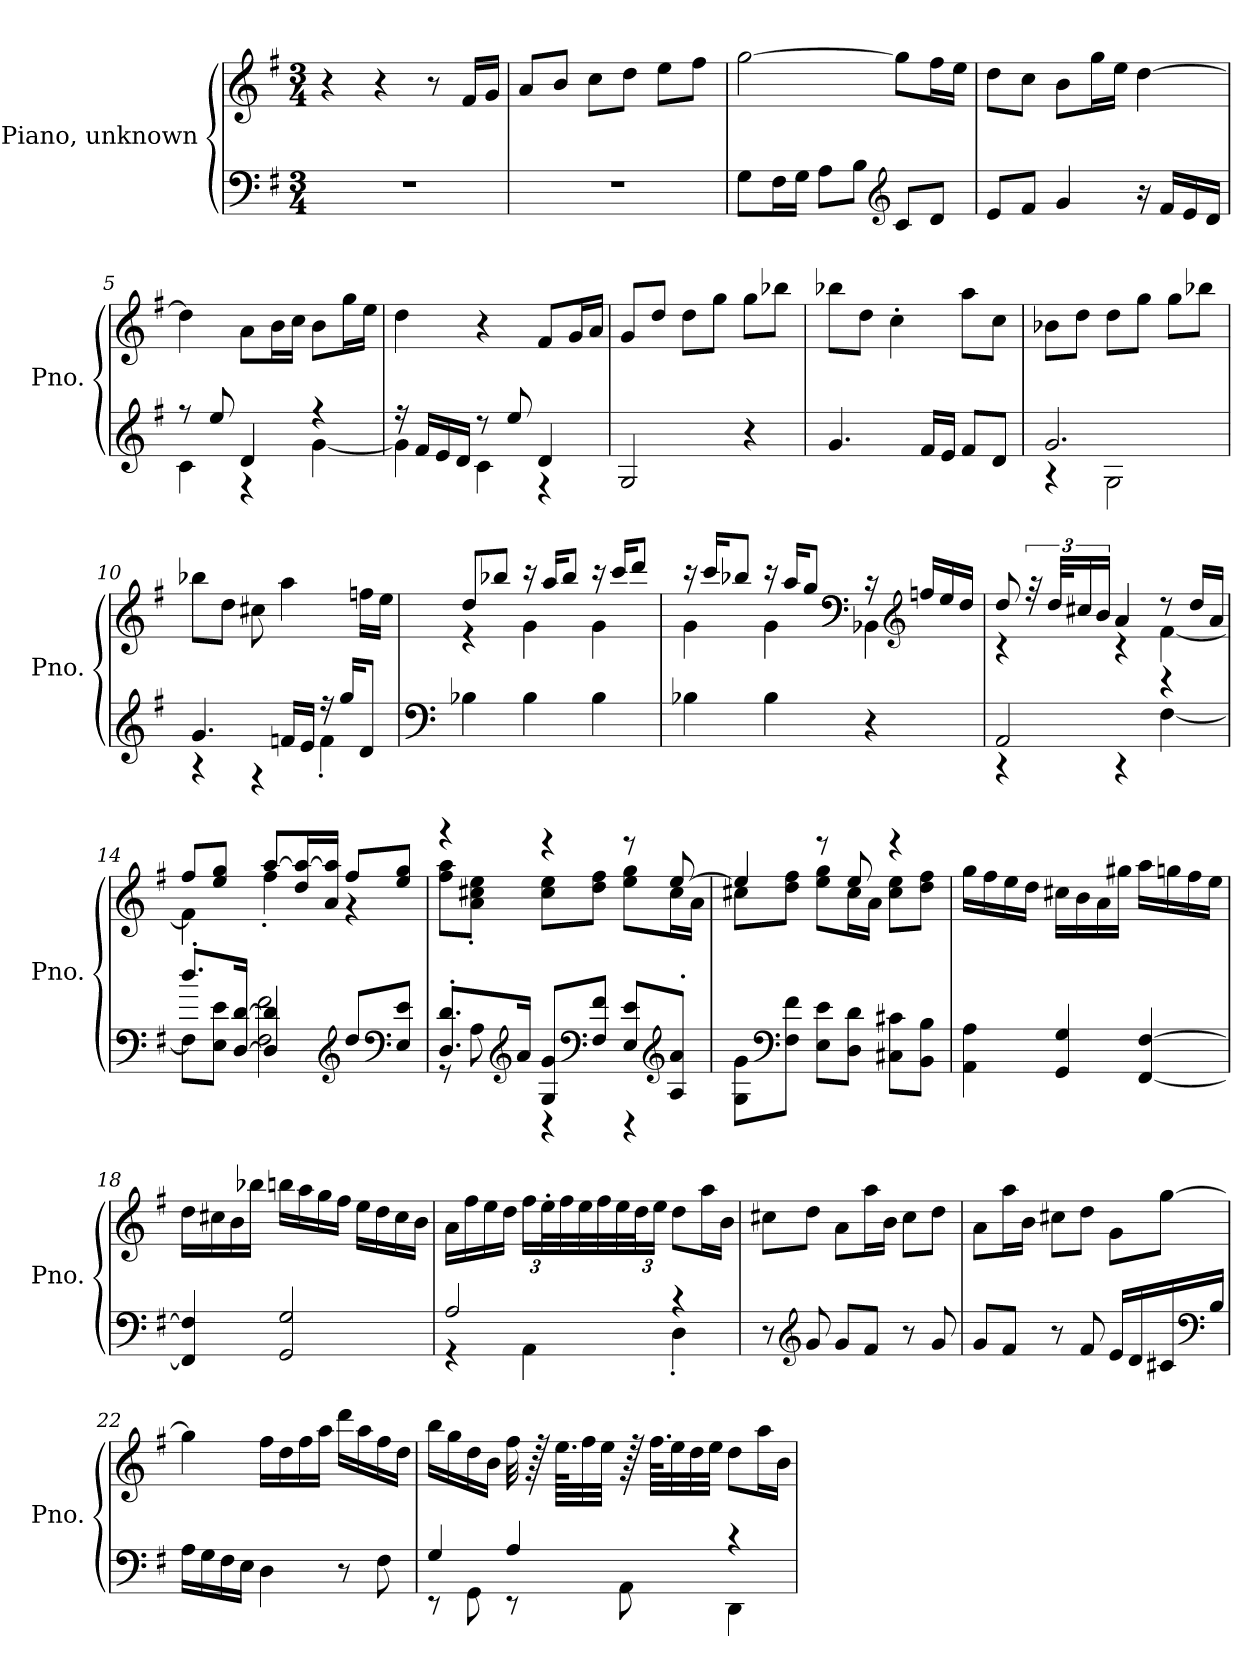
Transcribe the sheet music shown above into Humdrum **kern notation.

**kern	**kern
*part1	*part1
*staff2	*staff1
*I"Piano, unknown	*
*I'Pno.	*
*clefF4	*clefG2
*k[f#]	*k[f#]
*M3/4	*M3/4
*MM108	*MM108
=1	=1
2.r	4r
.	4r
.	8r
.	16f#/LL
.	16g/JJ
=2	=2
2.r	8a/L
.	8b/J
.	8cc\L
.	8dd\J
.	8ee\L
.	8ff#\J
=3	=3
8G\L	[2gg\
16F#\L	.
16G\JJ	.
8A\L	.
8B\J	.
*clefG2	*
8c/L	8gg\L]
8d/J	16ff#\L
.	16ee\JJ
=4	=4
8e/L	8dd\L
8f#/J	8cc\J
4g/	8b\L
.	16gg\L
.	16ee\JJ
16r	[4dd\
16f#/LL	.
16e/	.
16d/JJ	.
=5	=5
*^	*
8r	4c\	4dd\]
8ee/	.	.
4d/	4r	8a\L
.	.	16b\L
.	.	16cc\JJ
4r	[4g\	8b\L
.	.	16gg\L
.	.	16ee\JJ
!!LO:LB:g=z
=6	=6	=6
16r	4g\]	4dd\
16f#/LL	.	.
16e/	.	.
16d/JJ	.	.
8r	4c\	4r
8ee/	.	.
4d/	4r	8f#/L
.	.	16g/L
.	.	16a/JJ
*v	*v	*
=7	=7
2G/	8g/L
.	8dd/J
.	8dd\L
.	8gg\J
4r	8gg\L
.	8bb-X\J
=8	=8
4.g/	8bb-X\L
.	8dd\J
.	4cc'\
16f#/LL	.
16e/JJ	.
8f#/L	8aa\L
8d/J	8cc\J
=9	=9
*^	*
2.g/	4r	8b-X\L
.	.	8dd\J
.	2G\	8dd\L
.	.	8gg\J
.	.	8gg\L
.	.	8bb-X\J
=10	=10	=10
4.g/	4r	8bb-X\L
.	.	8dd\J
.	4r	8cc#X\
16fn/LL	.	4aa\
16e/JJ	.	.
16r	4f'\	.
16gg/KL	.	.
8d/J	.	16ffn\LL
.	.	16ee\JJ
*v	*v	*
!!LO:LB:g=z
=11	=11
*clefF4	*
*	*^
4B-X\	8dd/L	4r
.	8bb-X/J	.
4B-\	16r	4g\
.	16aa/KL	.
.	8bb-/J	.
4B-\	16r	4g\
.	16ccc/KL	.
.	8ddd/J	.
=12	=12	=12
4B-X\	16r	4g\
.	16ccc/KL	.
.	8bb-X/J	.
4B-\	16r	4g\
.	16aa/KL	.
.	8gg/J	.
*	*clefF4	*
4r	16r	4BB-X\
*	*clefG2	*
.	16ffn/LL	.
.	16ee/	.
.	16dd/JJ	.
=13	=13	=13
*^	*	*
2AA/	4r	8dd/	4r
.	.	48r	.
.	.	48dd/KLL	.
.	.	24cc#X/	.
.	.	24b/JJ	.
.	4r	4a/	4r
4r	[4F#\	8r	[4f#\
.	.	16dd/LL	.
.	.	16a/JJ	.
!!LO:LB:g=z	!!
=14	=14	=14	=14
8.dd'/L	8F#\L]	8ff#/L	4f#\]
.	8E\ 8e\J	8ee/ 8gg/J	.
[16D/ [16d/Jk	.	.	.
4D/] 4d/]	2F#\ 2f#\	[8aa/L	4ff#'\
.	.	16dd/ 16aa/_L	.
.	.	16a/ 16aa/]JJ	.
*clefG2	*	*	*
8dd/L	.	8ff#/L	4r
*clefF4	*	*	*
8E/ 8e/J	.	8ee/ 8gg/J	.
=15	=15	=15	=15
8.D/' 8.d/'L	8r	4r	8ff#\ 8aa\L
.	8A\	.	8a\' 8cc#X\' 8ee\'J
*clefG2	*	*	*
16a/Jk	.	.	.
8G/ 8g/L	4r	4r	8cc#\ 8ee\L
*clefF4	*	*	*
8F#/ 8f#/J	.	.	8dd\ 8ff#\J
8E/ 8e/L	4r	8r	8ee\ 8gg\L
*clefG2	*	*	*
8A/' 8a/'J	.	[8ee/	16cc#\L
.	.	.	16a\JJ
*v	*v	*	*
=16	=16	=16
8G\ 8g\L	4ee/]	8cc#X\L
*clefF4	*	*
8F#\ 8f#\J	.	8dd\ 8ff#\J
8E\ 8e\L	8r	8ee\ 8gg\L
8D\ 8d\J	8ee/	16cc#\L
.	.	16a\JJ
8C#X\ 8c#X\L	4r	8cc#\ 8ee\L
8BB\ 8B\J	.	8dd\ 8ff#\J
*	*v	*v
!!LO:LB:g=z
=17	=17
4AA\ 4A\	16gg\LL
.	16ff#\
.	16ee\
.	16dd\JJ
4GG/ 4G/	16cc#X\LL
.	16b\
.	16a\
.	16gg#X\JJ
[4FF#/ [4F#/	16aa\LL
.	16ggn\
.	16ff#\
.	16ee\JJ
=18	=18
4FF#/] 4F#/]	16dd\LL
.	16cc#X\
.	16b\
.	16bb-X\JJ
2GG/ 2G/	16bbn\LL
.	16aa\
.	16gg\
.	16ff#\JJ
.	16ee\LL
.	16dd\
.	16cc#\
.	16b\JJ
=19	=19
*^	*
2A/	4r	16a\LL
.	.	16ff#\
.	.	16ee\
.	.	16dd\JJ
*	*	*Xbrackettup
.	4AA\	24ff#\LL
.	.	48ee'\L
.	.	32ff#\
.	.	32ee\
.	.	32ff#\
.	.	32ee\
.	.	48dd\J
.	.	24ee\JJ
4r	4D'\	8dd\L
.	.	16aa\L
.	.	16b\JJ
*v	*v	*
!!LO:LB:g=z
=20	=20
8r	8cc#X\L
*clefG2	*
8g/	8dd\J
8g/L	8a\L
8f#/J	16aa\L
.	16b\JJ
8r	8cc#\L
8g/	8dd\J
=21	=21
8g/L	8a\L
8f#/J	16aa\L
.	16b\JJ
8r	8cc#X\L
8f#/	8dd\J
16e/LL	8g\L
16d/	.
16c#X/	[8gg\J
*clefF4	*
16B/JJ	.
=22	=22
16A\LL	4gg\]
16G\	.
16F#\	.
16E\JJ	.
4D\	16ff#\LL
.	16dd\
.	16ff#\
.	16aa\JJ
8r	16ddd\LL
.	16aa\
8F#\	16ff#\
.	16dd\JJ
!!LO:PB:g=z
=23	=23
*^	*
4G/	8r	16bb\LL
.	.	16gg\
.	8GG\	16dd\
.	.	16b\JJ
4A/	8r	32ff#\
.	.	128r
.	.	64.ee\KLLL
.	.	32ff#\
.	.	32ee\JJJ
.	8AA\	128r
.	.	64.ff#\KLLL
.	.	32ee\
.	.	32dd\
.	.	32ee\JJJ
4r	4DD\	8dd\L
.	.	16aa\L
.	.	16b\JJ
*v	*v	*
=	=
*-	*-
